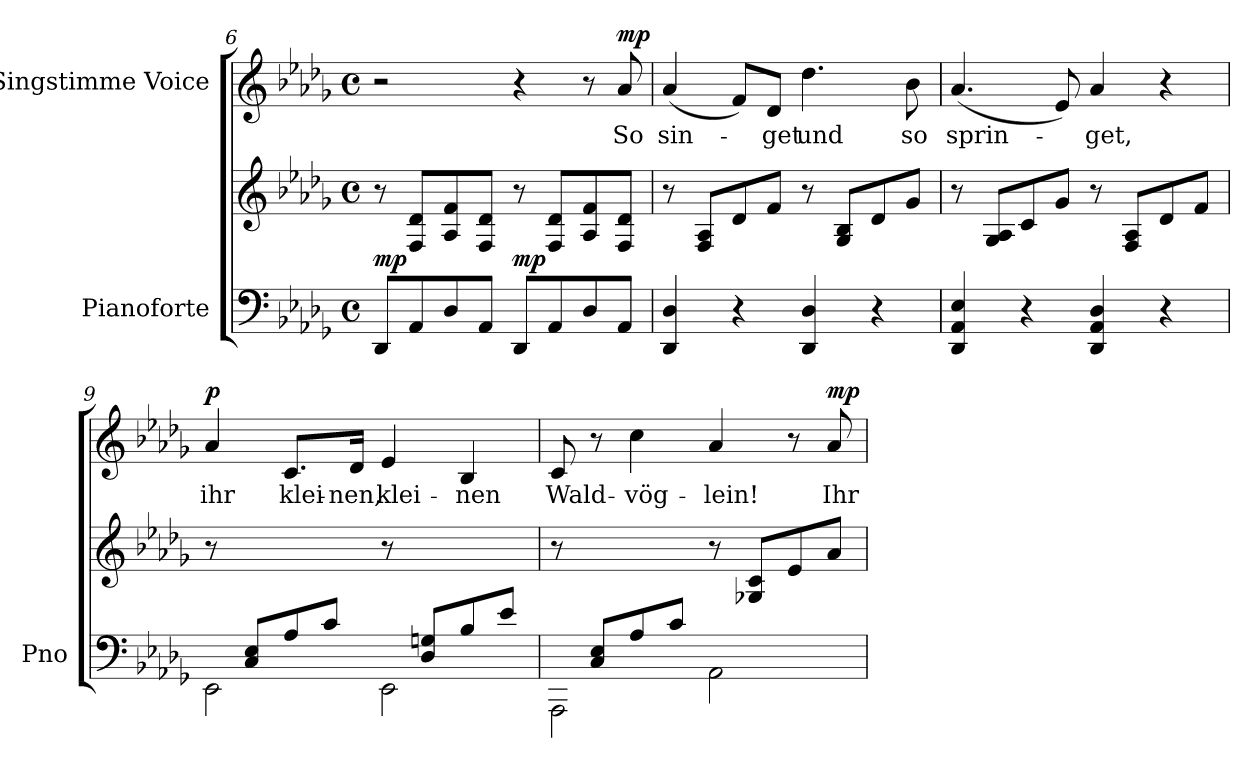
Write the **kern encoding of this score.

**kern	**kern	**dynam	**kern	**text	**dynam
*part2	*part2	*part2	*part1	*part1	*part1
*staff3	*staff2	*staff2/3	*staff1	*staff1	*staff1
*I"Pianoforte	*	*	*I"Singstimme Voice	*	*
*I'Pno	*	*	*	*	*
*clefF4	*clefG2	*	*clefG2	*	*
*k[b-e-a-d-g-]	*k[b-e-a-d-g-]	*	*k[b-e-a-d-g-]	*	*
*M4/4	*M4/4	*	*M4/4	*	*
*met(c)	*met(c)	*	*met(c)	*	*
=6	=6	=6	=6	=6	=6
!	!	!LO:DY:b	!	!	!
8DD-/L	8r	mp	2r	.	.
8AA-/	8F/ 8d-/L	.	.	.	.
8D-/	8A-/ 8f/	.	.	.	.
8AA-/J	8F/ 8d-/J	.	.	.	.
!	!	!LO:DY:b	!	!	!
8DD-/L	8r	mp	4r	.	.
8AA-/	8F/ 8d-/L	.	.	.	.
8D-/	8A-/ 8f/	.	8r	.	.
!	!	!	!	!LO:LY:b	!LO:DY:a
8AA-/J	8F/ 8d-/J	.	8a-/	So	mp
=7	=7	=7	=7	=7	=7
!	!	!	!	!LO:LY:b	!
4DD-/ 4D-/	8r	.	(<4a-/	sin-	.
.	8F/ 8A-/L	.	.	.	.
4r	8d-/	.	8f/L)	.	.
!	!	!	!	!LO:LY:b	!
.	8f/J	.	8d-/J	-get	.
!	!	!	!	!LO:LY:b	!
4DD-/ 4D-/	8r	.	4.dd-\	und	.
.	8G-/ 8B-/L	.	.	.	.
4r	8d-/	.	.	.	.
!	!	!	!	!LO:LY:b	!
.	8g-/J	.	8b-\	so	.
=8	=8	=8	=8	=8	=8
!	!	!	!	!LO:LY:b	!
4DD-/ 4AA-/ 4E-/	8r	.	(<4.a-/	sprin-	.
.	8G-/ 8A-/L	.	.	.	.
4r	8c/	.	.	.	.
.	8g-/J	.	8e-/)	.	.
!	!	!	!	!LO:LY:b	!
4DD-/ 4AA-/ 4D-/	8r	.	4a-/	-get,	.
.	8F/ 8A-/L	.	.	.	.
4r	8d-/	.	4r	.	.
.	8f/J	.	.	.	.
=9	=9	=9	=9	=9	=9
*^	*	*	*	*	*
!	!	!	!	!	!LO:LY:b	!LO:DY:a
8ryy	2EE-\	8r	.	4a-/	ihr	p
8C/ 8E-/L	.	4.ryy	.	.	.	.
!	!	!	!	!	!LO:LY:b	!
8A-/	.	.	.	8.c/L	klei-	.
8c/J	.	.	.	.	.	.
!	!	!	!	!	!LO:LY:b	!
.	.	.	.	16d-/Jk	-nen,	.
!	!	!	!	!	!LO:LY:b	!
8ryy	2EE-\	8r	.	4e-/	klei-	.
8D-/ 8Gn/L	.	4.ryy	.	.	.	.
!	!	!	!	!	!LO:LY:b	!
8B-/	.	.	.	4B-/	-nen	.
8e-/J	.	.	.	.	.	.
!!LO:LB:g=z
=10	=10	=10	=10	=10	=10	=10
!	!	!	!	!	!LO:LY:b	!
8ryy	2AAA-\	8r	.	8c/	Wald-	.
8C/ 8E-/L	.	4.ryy	.	8r	.	.
!	!	!	!	!	!LO:LY:b	!
8A-/	.	.	.	4cc\	-vög-	.
8c/J	.	.	.	.	.	.
!	!	!	!	!	!LO:LY:b	!
2ryy	2AA-\	8r	.	4a-/	-lein!	.
.	.	8G-X/ 8c/L	.	.	.	.
.	.	8e-/	.	8r	.	.
!	!	!	!	!	!LO:LY:b	!LO:DY:a
.	.	8a-/J	.	8a-/	Ihr	mp
*v	*v	*	*	*	*	*
=	=	=	=	=	=
*-	*-	*-	*-	*-	*-
